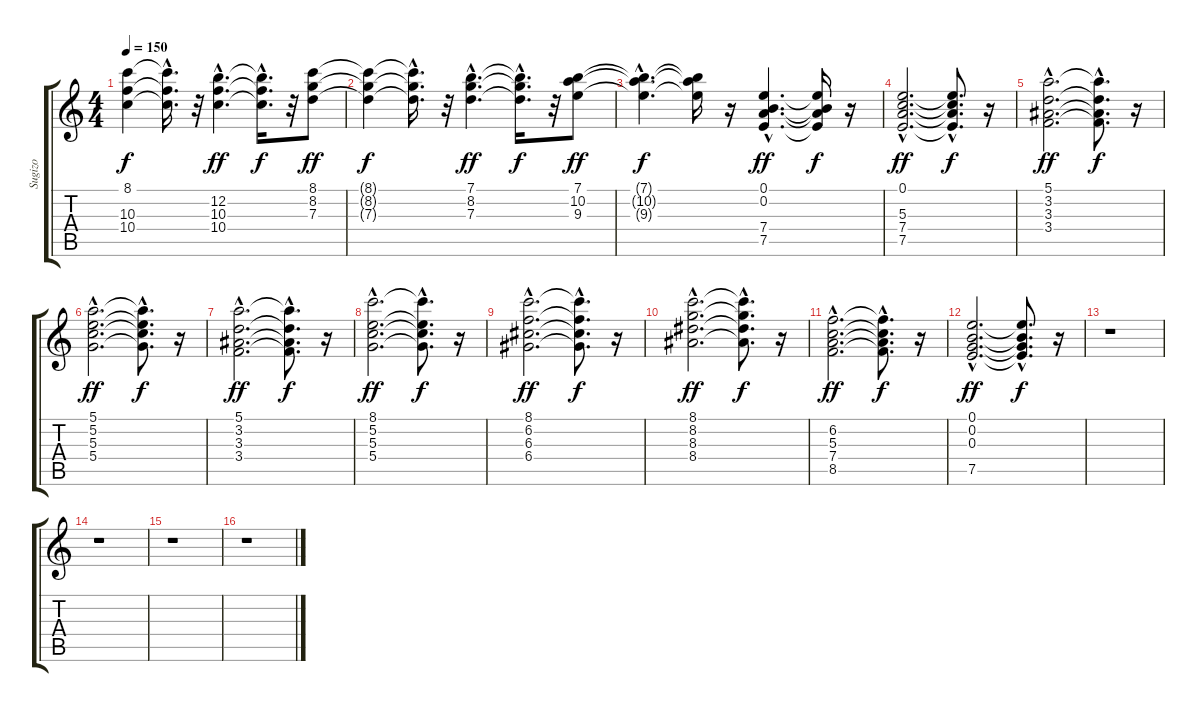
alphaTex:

\track ("Sugizo" "Sugizo") {instrument overdrivenguitar}
\staff {score tabs}
\tuning (E4 B3 G3 D3 A2 E2) {hide}
\ts (4 4)
\tempo 150
\clef g2
\ks c
(8.1{t} 10.3{t} 10.4{t}).4{dy f} (8.1{hac t} 10.3{hac t} 10.4{hac t}).16{d} r.32 (12.2{hac} 10.3{hac} 10.4{hac}).4{d dy ff} (12.2{hac t} 10.3{hac t} 10.4{hac t}).16{d dy f} r.32 (8.1 8.2 7.3).8{dy ff} |
(8.1{t} 8.2{t} 7.3{t}).4{dy f} (8.1{hac t} 8.2{hac t} 7.3{hac t}).16{d} r.32 (7.1{hac} 8.2{hac} 7.3{hac}).4{d dy ff} (7.1{hac t} 8.2{hac t} 7.3{hac t}).16{d dy f} r.32 (7.1 10.2 9.3).8{dy ff} |
(7.1{hac t} 10.2{hac t} 9.3{hac t}).4{d dy f} (7.1{t} 10.2{t} 9.3{t}).16 r.16 (0.1{hac} 0.2{hac} 7.4{hac} 7.5{hac}).4{d dy ff} (0.1{t} 0.2{t} 7.4{t} 7.5{t}).16{dy f} r.16 |
(0.1{hac} 5.3{hac} 7.4{hac} 7.5{hac}).2{d dy ff} (0.1{hac t} 5.3{hac t} 7.4{hac t} 7.5{hac t}).8{d dy f} r.16 |
(5.1{hac} 3.2{hac} 3.3{hac} 3.4{hac}).2{d dy ff} (5.1{hac t} 3.2{hac t} 3.3{hac t} 3.4{hac t}).8{d dy f} r.16 |
(5.1{hac} 5.2{hac} 5.3{hac} 5.4{hac}).2{d dy ff} (5.1{hac t} 5.2{hac t} 5.3{hac t} 5.4{hac t}).8{d dy f} r.16 |
(5.1{hac} 3.2{hac} 3.3{hac} 3.4{hac}).2{d dy ff} (5.1{hac t} 3.2{hac t} 3.3{hac t} 3.4{hac t}).8{d dy f} r.16 |
(8.1{hac} 5.2{hac} 5.3{hac} 5.4{hac}).2{d dy ff} (8.1{hac t} 5.2{hac t} 5.3{hac t} 5.4{hac t}).8{d dy f} r.16 |
(8.1{hac} 6.2{hac} 6.3{hac} 6.4{hac}).2{d dy ff} (8.1{hac t} 6.2{hac t} 6.3{hac t} 6.4{hac t}).8{d dy f} r.16 |
(8.1{hac} 8.2{hac} 8.3{hac} 8.4{hac}).2{d dy ff} (8.1{hac t} 8.2{hac t} 8.3{hac t} 8.4{hac t}).8{d dy f} r.16 |
(6.2{hac} 5.3{hac} 7.4{hac} 8.5{hac}).2{d dy ff} (6.2{hac t} 5.3{hac t} 7.4{hac t} 8.5{hac t}).8{d dy f} r.16 |
(0.1{hac} 0.2{hac} 0.3{hac} 7.5{hac}).2{d dy ff} (0.1{hac t} 0.2{hac t} 0.3{hac t} 7.5{hac t}).8{d dy f} r.16 |
r.1 |
r.1 |
r.1 |
r.1
